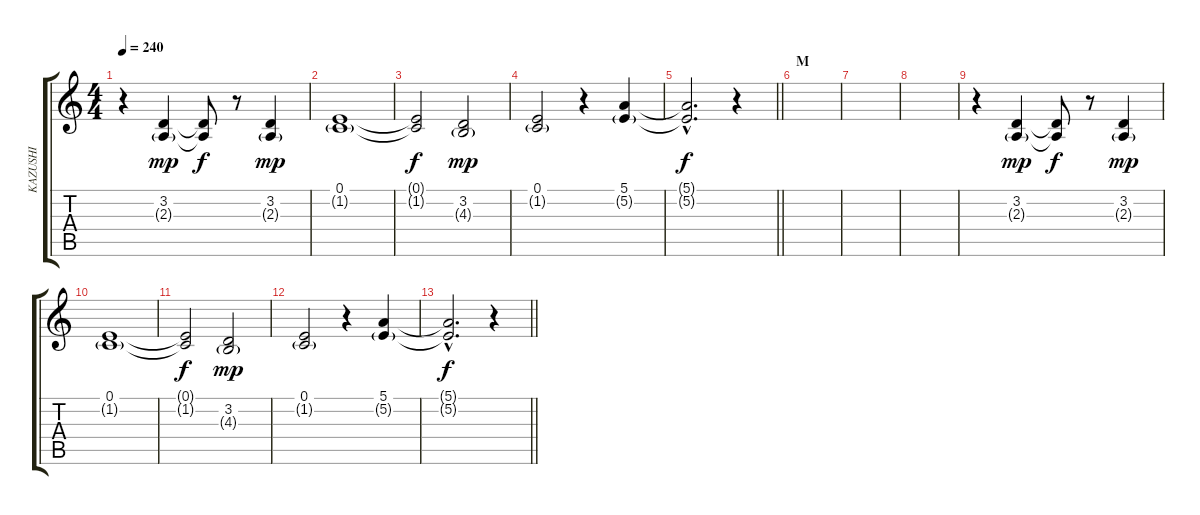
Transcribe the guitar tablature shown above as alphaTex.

\track ("KAZUSHI" "KAZUSHI") {instrument oboe}
\staff {score tabs}
\tuning (E4 B3 G3 D3 A2 E2) {hide}
\ts (4 4)
\tempo 240
\clef g2
\ks c
r.4{dy f} (3.2 2.3{g}).4{dy mp} (3.2{t} 2.3{t}).8{dy f} r.8 (3.2 2.3{g}).4{dy mp} |
(0.1 1.2{g}).1 |
(0.1{t} 1.2{t}).2{dy f} (3.2 4.3{g}).2{dy mp} |
(0.1 1.2{g}).2 r.4 (5.1 5.2{g}).4 |
\barLineRight lightlight
(5.1{hac t} 5.2{hac t}).2{d dy f} r.4 |
\section ("" "M")
|
|
|
r.4 (3.2 2.3{g}).4{dy mp} (3.2{t} 2.3{t}).8{dy f} r.8 (3.2 2.3{g}).4{dy mp} |
(0.1 1.2{g}).1 |
(0.1{t} 1.2{t}).2{dy f} (3.2 4.3{g}).2{dy mp} |
(0.1 1.2{g}).2 r.4 (5.1 5.2{g}).4 |
\barLineRight lightlight
(5.1{hac t} 5.2{hac t}).2{d dy f} r.4
